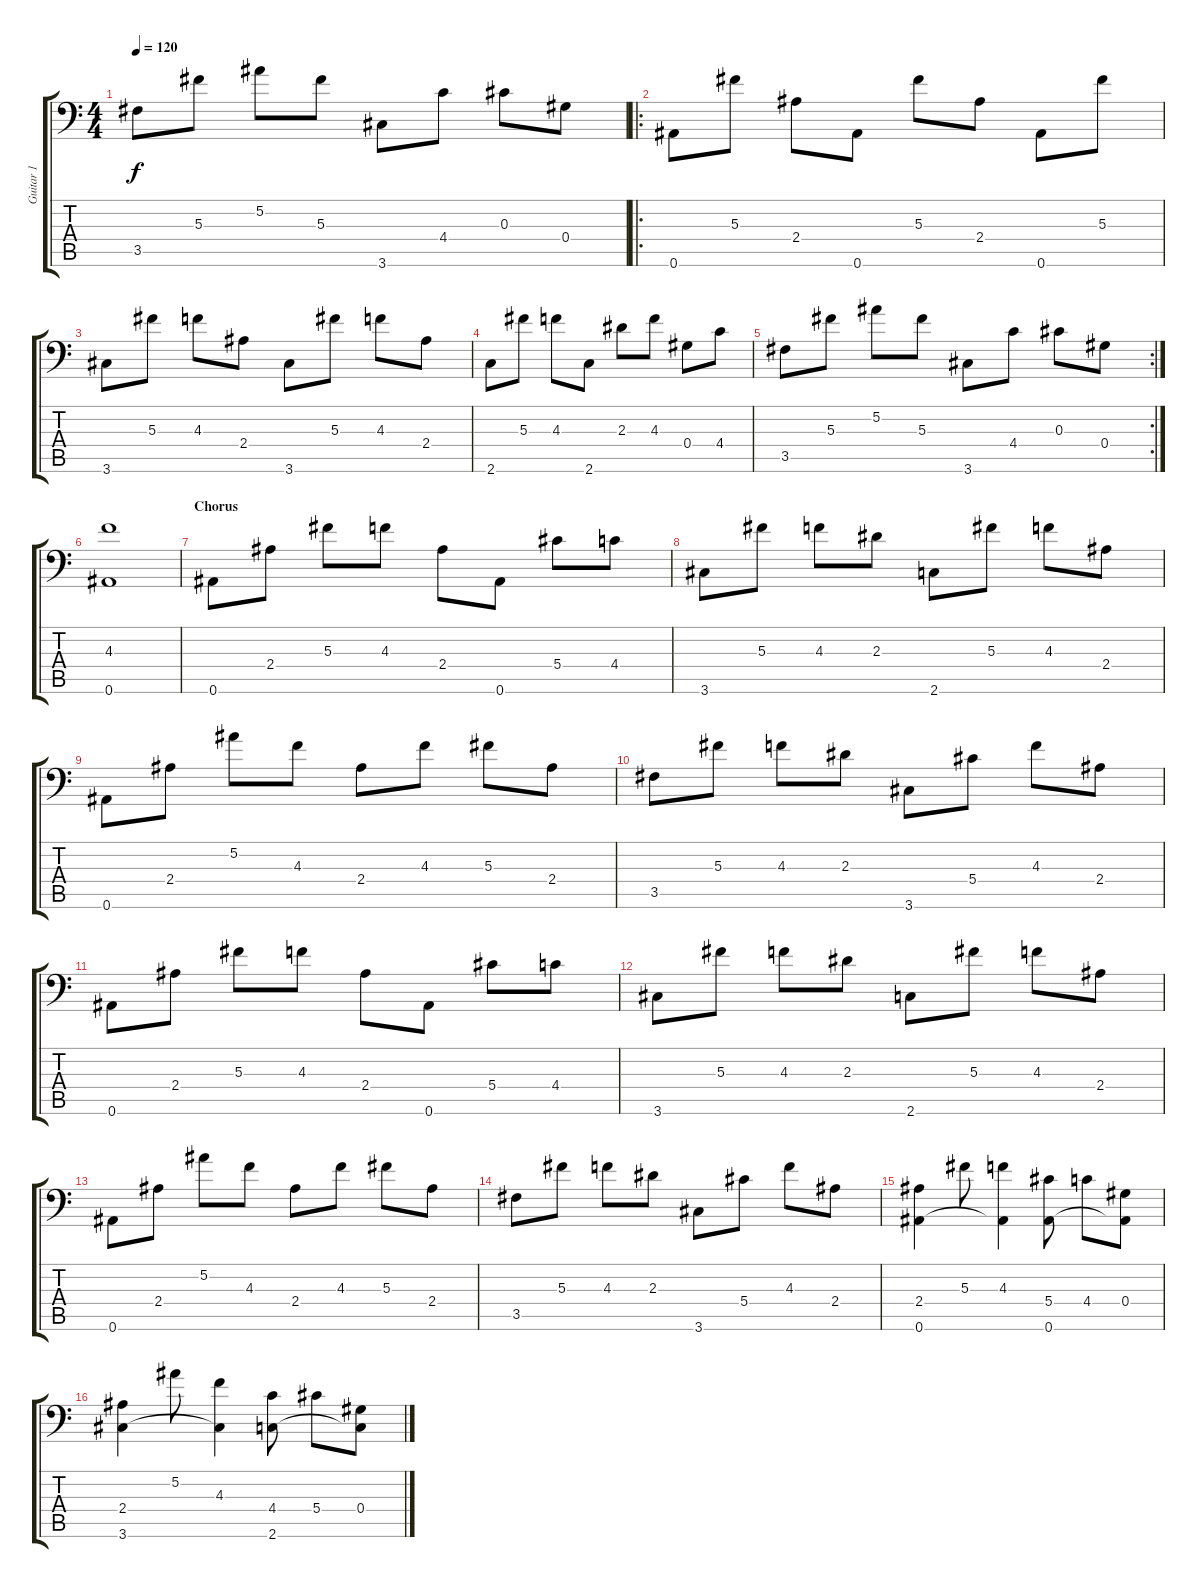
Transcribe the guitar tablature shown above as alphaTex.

\track ("Guitar 1" "Guitar 1") {instrument acousticguitarsteel}
\staff {score tabs}
\tuning (Bb3 F3 Db3 Ab2 Eb2 Bb1) {hide}
\ts (4 4)
\tempo 120
\clef f4
\ks c
3.5.8{dy f} 5.3.8 5.2.8 5.3.8 3.6.8 4.4.8 0.3.8 0.4.8 |
\ro
0.6.8 5.3.8 2.4.8 0.6.8 5.3.8 2.4.8 0.6.8 5.3.8 |
3.6.8 5.3.8 4.3.8 2.4.8 3.6.8 5.3.8 4.3.8 2.4.8 |
2.6.8 5.3.8 4.3.8 2.6.8 2.3.8 4.3.8 0.4.8 4.4.8 |
\rc 2
3.5.8 5.3.8 5.2.8 5.3.8 3.6.8 4.4.8 0.3.8 0.4.8 |
(4.3 0.6).1 |
\section ("" "Chorus")
0.6.8 2.4.8 5.3.8 4.3.8 2.4.8 0.6.8 5.4.8 4.4.8 |
3.6.8 5.3.8 4.3.8 2.3.8 2.6.8 5.3.8 4.3.8 2.4.8 |
0.6.8 2.4.8 5.2.8 4.3.8 2.4.8 4.3.8 5.3.8 2.4.8 |
3.5.8 5.3.8 4.3.8 2.3.8 3.6.8 5.4.8 4.3.8 2.4.8 |
0.6.8 2.4.8 5.3.8 4.3.8 2.4.8 0.6.8 5.4.8 4.4.8 |
3.6.8 5.3.8 4.3.8 2.3.8 2.6.8 5.3.8 4.3.8 2.4.8 |
0.6.8 2.4.8 5.2.8 4.3.8 2.4.8 4.3.8 5.3.8 2.4.8 |
3.5.8 5.3.8 4.3.8 2.3.8 3.6.8 5.4.8 4.3.8 2.4.8 |
(2.4 0.6).4 5.3.8 (4.3 0.6{t}).4 (5.4 0.6).8 4.4.8 (0.4 0.6{t}).8 |
(2.4 3.6).4 5.2.8 (4.3 3.6{t}).4 (4.4 2.6).8 5.4.8 (0.4 2.6{t}).8
